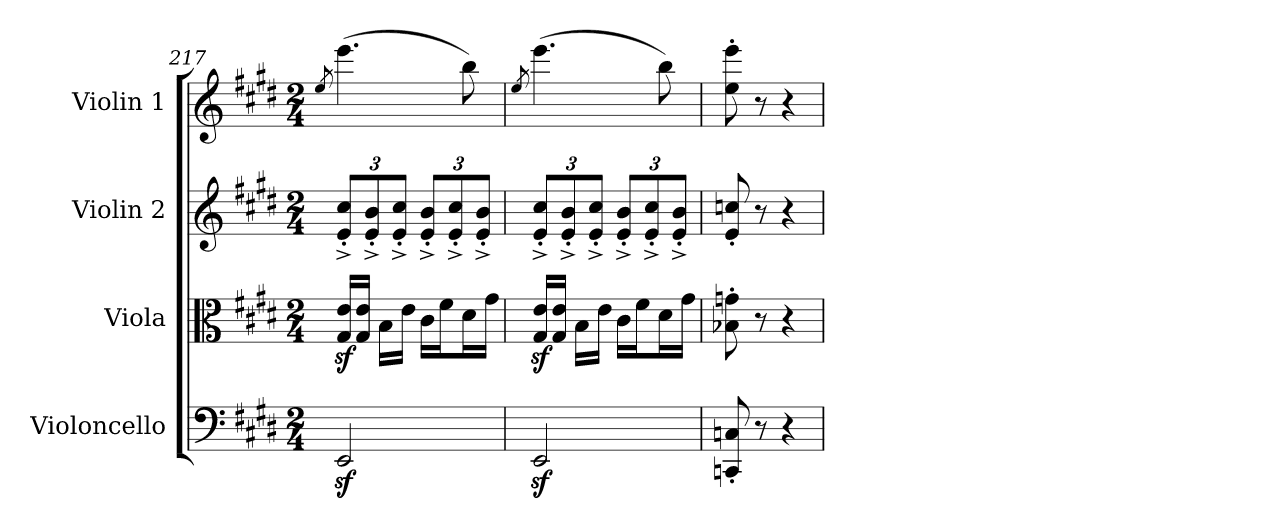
**kern	**dynam	**kern	**dynam	**kern	**dynam	**kern	**dynam
*part4	*part4	*part3	*part3	*part2	*part2	*part1	*part1
*staff4	*staff4	*staff3	*staff3	*staff2	*staff2	*staff1	*staff1
*I"Violoncello	*	*I"Viola	*	*I"Violin 2	*	*I"Violin 1	*
*I'Vc	*	*I'Vla	*	*I'Vln	*	*I'Vln	*
*clefF4	*	*clefC3	*	*clefG2	*	*clefG2	*
*k[f#c#g#d#]	*	*k[f#c#g#d#]	*	*k[f#c#g#d#]	*	*k[f#c#g#d#]	*
*M2/4	*	*M2/4	*	*M2/4	*	*M2/4	*
=217	=217	=217	=217	=217	=217	=217	=217
.	.	.	.	.	.	8qee/	.
*	*	*	*	*Xbrackettup	*	*	*
2EEz</	.	16G#/z< 16e/z<LL	.	12e/'^ 12cc#/'^L	.	(>4.eee\	.
.	.	16G#/ 16e/JJ	.	.	.	.	.
.	.	.	.	12e/'^ 12b/'^	.	.	.
.	.	16B\LL	.	.	.	.	.
.	.	.	.	12e/'^ 12cc#/'^J	.	.	.
.	.	16e\JJ	.	.	.	.	.
.	.	16c#\LL	.	12e/'^ 12b/'^L	.	.	.
.	.	16f#\J	.	.	.	.	.
.	.	.	.	12e/'^ 12cc#/'^	.	.	.
.	.	16d#\L	.	.	.	8bb\)	.
.	.	.	.	12e/'^ 12b/'^J	.	.	.
.	.	16g#\JJ	.	.	.	.	.
=218	=218	=218	=218	=218	=218	=218	=218
.	.	.	.	.	.	8qee/	.
2EEz</	.	16G#/z< 16e/z<LL	.	12e/'^ 12cc#/'^L	.	(>4.eee\	.
.	.	16G#/ 16e/JJ	.	.	.	.	.
.	.	.	.	12e/'^ 12b/'^	.	.	.
.	.	16B\LL	.	.	.	.	.
.	.	.	.	12e/'^ 12cc#/'^J	.	.	.
.	.	16e\JJ	.	.	.	.	.
.	.	16c#\LL	.	12e/'^ 12b/'^L	.	.	.
.	.	16f#\J	.	.	.	.	.
.	.	.	.	12e/'^ 12cc#/'^	.	.	.
.	.	16d#\L	.	.	.	8bb\)	.
.	.	.	.	12e/'^ 12b/'^J	.	.	.
.	.	16g#\JJ	.	.	.	.	.
=219	=219	=219	=219	=219	=219	=219	=219
!	!LO:DY:b	!	!LO:DY:b	!	!LO:DY:b	!	!LO:DY:b
8CCn/' 8Cn/'	other-dynamics	8B-X\' 8gn\'	other-dynamics	8e/' 8ccn/'	other-dynamics	8ee\' 8eee\'	other-dynamics
8r	.	8r	.	8r	.	8r	.
4r	.	4r	.	4r	.	4r	.
=	=	=	=	=	=	=	=
*-	*-	*-	*-	*-	*-	*-	*-
